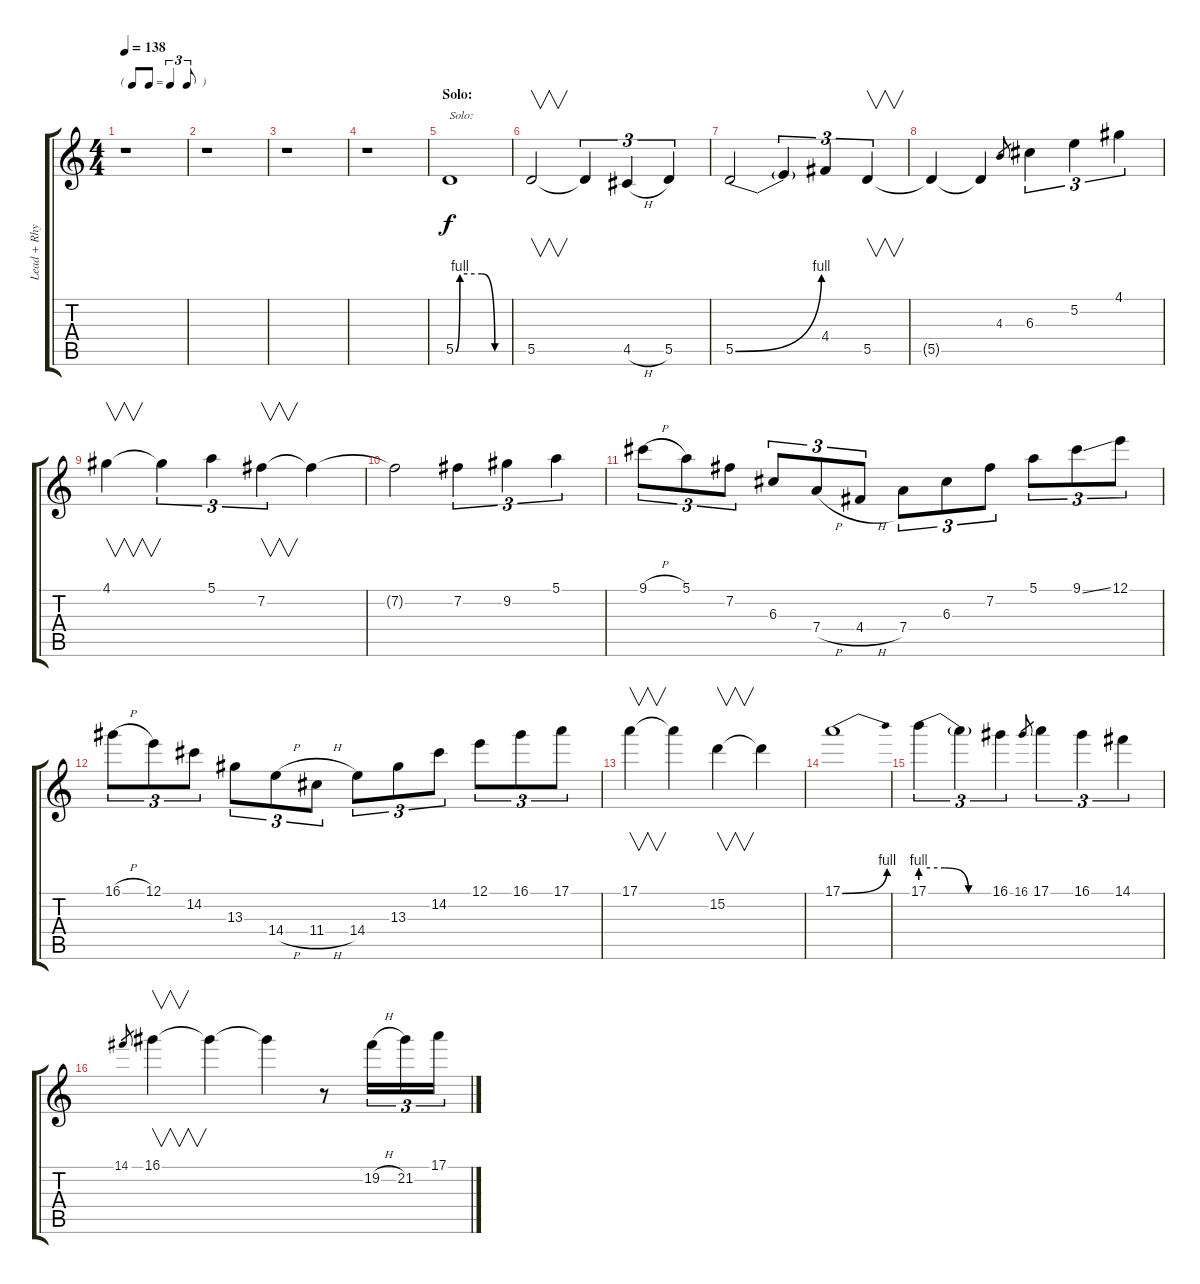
\track ("Lead + Rhythm Fills" "Lead + Rhy") {instrument overdrivenguitar}
\staff {score tabs}
\tuning (E4 B3 G3 D3 A2 E2) {hide}
\ts (4 4)
\tf triplet8th
\tempo 138
\clef g2
\ks c
r.1{dy f} |
r.1 |
r.1 |
r.1 |
\section ("" "Solo:")
5.5{be (custom 0 0 5 4 30 4 45 0 60 0)}.1{txt "Solo:"} |
5.5.2{v} 5.5{t}.4{tu (3 2)} 4.5{h}.4{tu (3 2)} 5.5.4{tu (3 2)} |
5.5{be (bend 0 0 60 4)}.2 5.5{t}.4{tu (3 2)} 4.4.4{tu (3 2)} 5.5.4{v tu (3 2)} |
5.5{t}.4 5.5{t}.4 4.3.8{gr} 6.3.4{tu (3 2)} 5.2.4{tu (3 2)} 4.1.4{tu (3 2)} |
4.1.4{v} 4.1{t}.4{tu (3 2)} 5.1.4{tu (3 2)} 7.2.4{v tu (3 2)} 7.2{t}.4 |
7.2{t}.2 7.2.4{tu (3 2)} 9.2.4{tu (3 2)} 5.1.4{tu (3 2)} |
9.1{h}.8{tu (3 2)} 5.1.8{tu (3 2)} 7.2.8{tu (3 2)} 6.3.8{tu (3 2)} 7.4{h}.8{tu (3 2)} 4.4{h}.8{tu (3 2)} 7.4.8{tu (3 2)} 6.3.8{tu (3 2)} 7.2.8{tu (3 2)} 5.1.8{tu (3 2)} 9.1{ss}.8{tu (3 2)} 12.1.8{tu (3 2)} |
16.1{h}.8{tu (3 2)} 12.1.8{tu (3 2)} 14.2.8{tu (3 2)} 13.3.8{tu (3 2)} 14.4{h}.8{tu (3 2)} 11.4{h}.8{tu (3 2)} 14.4.8{tu (3 2)} 13.3.8{tu (3 2)} 14.2.8{tu (3 2)} 12.1.8{tu (3 2)} 16.1.8{tu (3 2)} 17.1.8{tu (3 2)} |
17.1.4{v} 17.1{t}.4 15.2.4{v} 15.2{t}.4 |
17.1{be (bend 0 0 60 4)}.1 |
17.1{be (custom 0 4 20 4 40 0 60 0)}.4{tu (3 2)} 17.1{t}.4{tu (3 2)} 16.1.4{tu (3 2)} 16.1.8{gr} 17.1.4{tu (3 2)} 16.1.4{tu (3 2)} 14.1.4{tu (3 2)} |
14.1.8{gr} 16.1.4{v} 16.1{t}.4 16.1{t}.4 r.8 19.2{h}.16{tu (3 2)} 21.2.16{tu (3 2)} 17.1.16{tu (3 2)}
